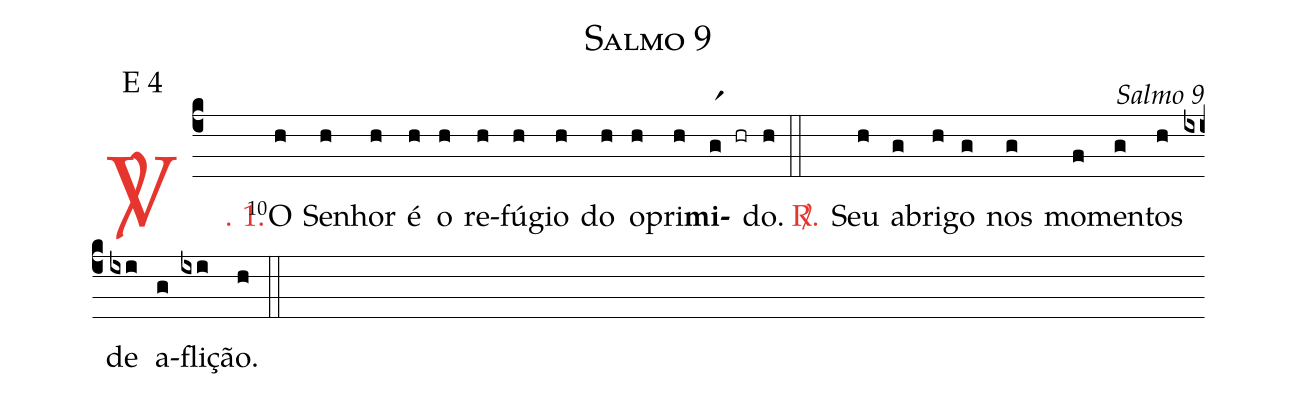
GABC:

name: Salmo 9;
mode: E 4;
commentary: Salmo 9;
%%
(c4)

<c><sp>V/</sp>. 1.</c>() <v>\VSup{10}</v>O(h) Se(h)nhor(h) é(h) o(h) re(h)fú(h)gio(h) do(h) o(h)pri(h)<b>mi</b>(gr1 hr)do.(h)

(::)

<nlba><c><sp>R/</sp>.</c>() Seu</nlba>(h) a(g)bri(h)go(g) nos(g) mo(f)men(g)tos(h) de(ixi) a(g)fli(ixi)ção.(h)

(::)
